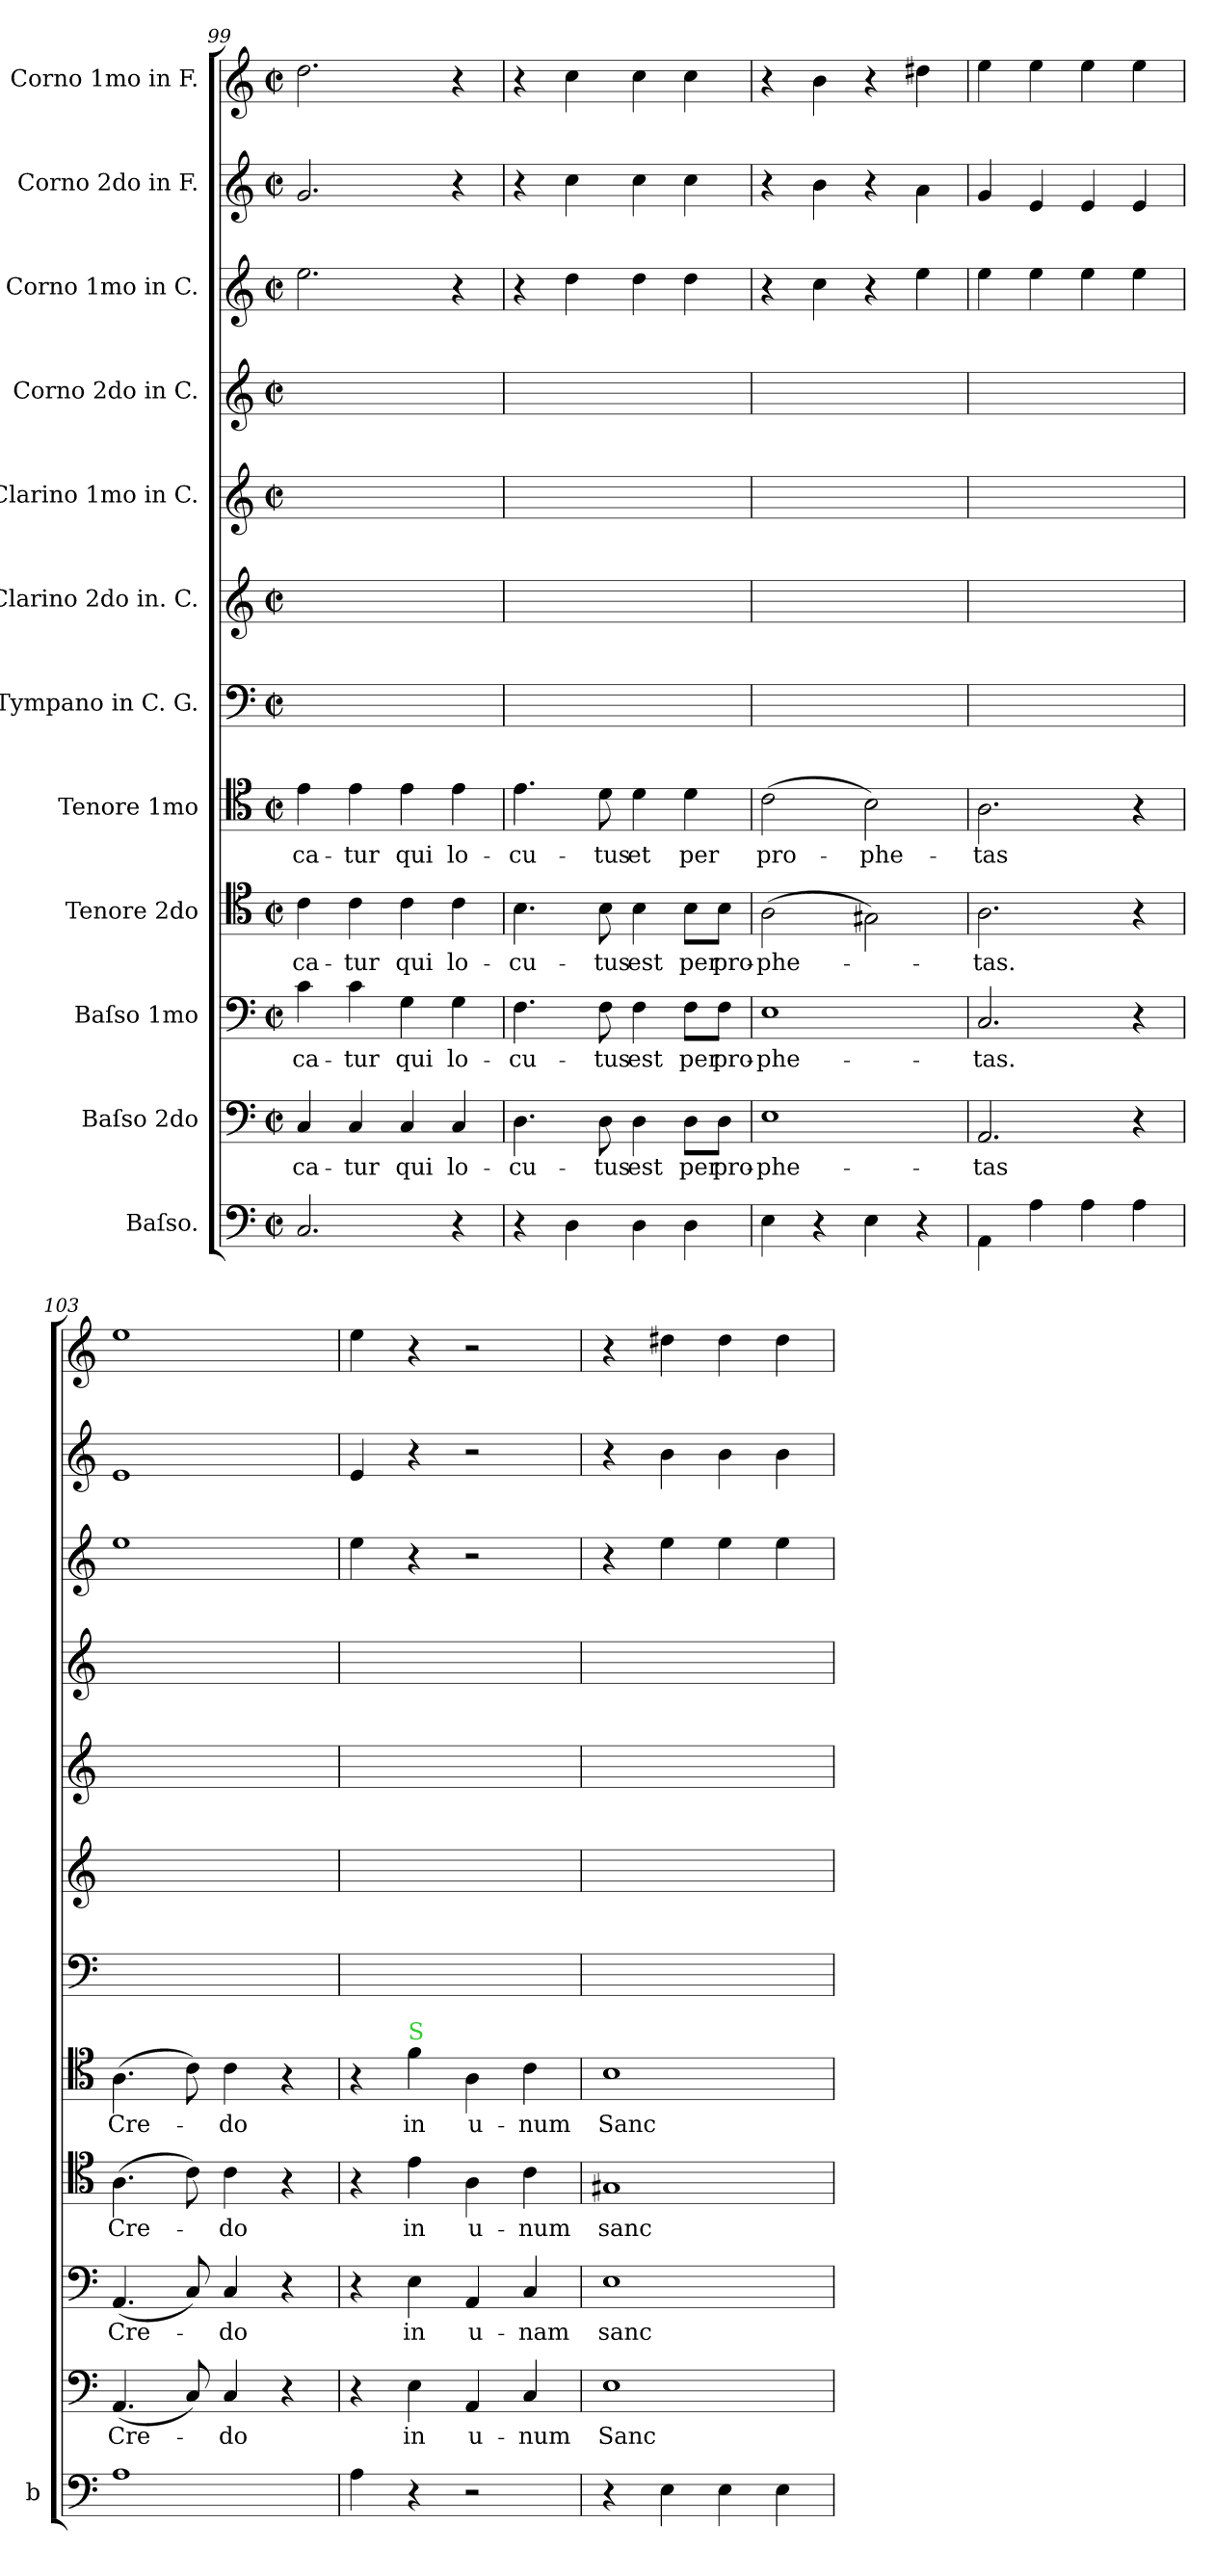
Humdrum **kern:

**kern	**kern	**text	**kern	**text	**kern	**text	**kern	**text	**kern	**kern	**kern	**kern	**kern	**kern	**kern
*part12	*part11	*part11	*part10	*part10	*part9	*part9	*part8	*part8	*part7	*part6	*part5	*part4	*part3	*part2	*part1
*staff12	*staff11	*staff11	*staff10	*staff10	*staff9	*staff9	*staff8	*staff8	*staff7	*staff6	*staff5	*staff4	*staff3	*staff2	*staff1
*I"Baſso.	*I"Baſso 2do	*	*I"Baſso 1mo	*	*I"Tenore 2do	*	*I"Tenore 1mo	*	*I"Tympano in C. G.	*I"Clarino 2do in. C.	*I"Clarino 1mo in C.	*I"Corno 2do in C.	*I"Corno 1mo in C.	*I"Corno 2do in F.	*I"Corno 1mo in F.
*I'b	*	*	*	*	*	*	*	*	*	*	*	*	*	*	*
*clefF4	*clefF4	*	*clefF4	*	*clefC4	*	*clefC4	*	*clefF4	*clefG2	*clefG2	*clefG2	*clefG2	*clefG2	*clefG2
*	*	*	*	*	*	*	*	*	*	*	*	*	*	*ITrd4c7	*ITrd4c7
*k[]	*k[]	*	*k[]	*	*k[]	*	*k[]	*	*k[]	*k[]	*k[]	*k[]	*k[]	*k[b-]	*k[b-]
*M2/2	*M2/2	*	*M2/2	*	*M2/2	*	*M2/2	*	*M2/2	*M2/2	*M2/2	*M2/2	*M2/2	*M2/2	*M2/2
*met(c|)	*met(c|)	*	*met(c|)	*	*met(c|)	*	*met(c|)	*	*met(c|)	*met(c|)	*met(c|)	*met(c|)	*met(c|)	*met(c|)	*met(c|)
=99	=99	=99	=99	=99	=99	=99	=99	=99	=99	=99	=99	=99	=99	=99	=99
2.C/	4C/	-ca-	4c\	-ca-	4c\	-ca-	4e\	-ca-	1ryy	1ryy	1ryy	1ryy	2.ee\	2.c/	2.g\
.	4C/	-tur	4c\	-tur	4c\	-tur	4e\	-tur	.	.	.	.	.	.	.
.	4C/	qui	4G\	qui	4c\	qui	4e\	qui	.	.	.	.	.	.	.
4r	4C/	lo-	4G\	lo-	4c\	lo-	4e\	lo-	.	.	.	.	4r	4r	4r
=100	=100	=100	=100	=100	=100	=100	=100	=100	=100	=100	=100	=100	=100	=100	=100
4r	4.D\	-cu-	4.F\	-cu-	4.B\	-cu-	4.e\	-cu-	1ryy	1ryy	1ryy	1ryy	4r	4r	4r
4D\	.	.	.	.	.	.	.	.	.	.	.	.	4dd\	4f\	4f\
.	8D\	-tus	8F\	-tus	8B\	-tus	8d\	-tus	.	.	.	.	.	.	.
4D\	4D\	est	4F\	est	4B\	est	4d\	et	.	.	.	.	4dd\	4f\	4f\
4D\	8D\L	per	8F\L	per	8B\L	per	4d\	per	.	.	.	.	4dd\	4f\	4f\
.	8D\J	pro-	8F\J	pro-	8B\J	pro-	.	.	.	.	.	.	.	.	.
=101	=101	=101	=101	=101	=101	=101	=101	=101	=101	=101	=101	=101	=101	=101	=101
4E\	1E	-phe-	1E	-phe-	(2A\	-phe-	(2c\	pro-	1ryy	1ryy	1ryy	1ryy	4r	4r	4r
4r	.	.	.	.	.	.	.	.	.	.	.	.	4cc\	4e\	4e\
4E\	.	.	.	.	2G#X\)	.	2B\)	-phe-	.	.	.	.	4r	4r	4r
4r	.	.	.	.	.	.	.	.	.	.	.	.	4ee\	4d\	4g#X\
=102	=102	=102	=102	=102	=102	=102	=102	=102	=102	=102	=102	=102	=102	=102	=102
4AA\	2.AA/	-tas	2.C/	-tas.	2.A\	-tas.	2.A\	-tas	1ryy	1ryy	1ryy	1ryy	4ee\	4c/	4a\
4A\	.	.	.	.	.	.	.	.	.	.	.	.	4ee\	4A/	4a\
4A\	.	.	.	.	.	.	.	.	.	.	.	.	4ee\	4A/	4a\
4A\	4r	.	4r	.	4r	.	4r	.	.	.	.	.	4ee\	4A/	4a\
=103	=103	=103	=103	=103	=103	=103	=103	=103	=103	=103	=103	=103	=103	=103	=103
1A	(>4.AA/	Cre-	(>4.AA/	Cre-	(4.A\	Cre-	(4.A\	Cre-	1ryy	1ryy	1ryy	1ryy	1ee	1A	1a
.	8C/)	.	8C/)	.	8c\)	.	8c\)	.	.	.	.	.	.	.	.
.	4C/	-do	4C/	-do	4c\	-do	4c\	-do	.	.	.	.	.	.	.
.	4r	.	4r	.	4r	.	4r	.	.	.	.	.	.	.	.
=104	=104	=104	=104	=104	=104	=104	=104	=104	=104	=104	=104	=104	=104	=104	=104
4A\	4r	.	4r	.	4r	.	4r	.	1ryy	1ryy	1ryy	1ryy	4ee\	4A/	4a\
!	!	!	!	!	!	!	!LO:TX:a:color=limegreen:t=S	!	!	!	!	!	!	!	!
4r	4E\	in	4E\	in	4e\	in	4f\	in	.	.	.	.	4r	4r	4r
2r	4AA/	u-	4AA/	u-	4A\	u-	4A\	u-	.	.	.	.	2r	2r	2r
.	4C/	-num	4C/	-nam	4c\	-num	4c\	-num	.	.	.	.	.	.	.
=105	=105	=105	=105	=105	=105	=105	=105	=105	=105	=105	=105	=105	=105	=105	=105
4r	1E	Sanc-	1E	sanc-	1G#X	sanc-	1B	Sanc-	1ryy	1ryy	1ryy	1ryy	4r	4r	4r
4E\	.	.	.	.	.	.	.	.	.	.	.	.	4ee\	4e\	4g#X\
4E\	.	.	.	.	.	.	.	.	.	.	.	.	4ee\	4e\	4g#\
4E\	.	.	.	.	.	.	.	.	.	.	.	.	4ee\	4e\	4g#\
=	=	=	=	=	=	=	=	=	=	=	=	=	=	=	=
*-	*-	*-	*-	*-	*-	*-	*-	*-	*-	*-	*-	*-	*-	*-	*-
